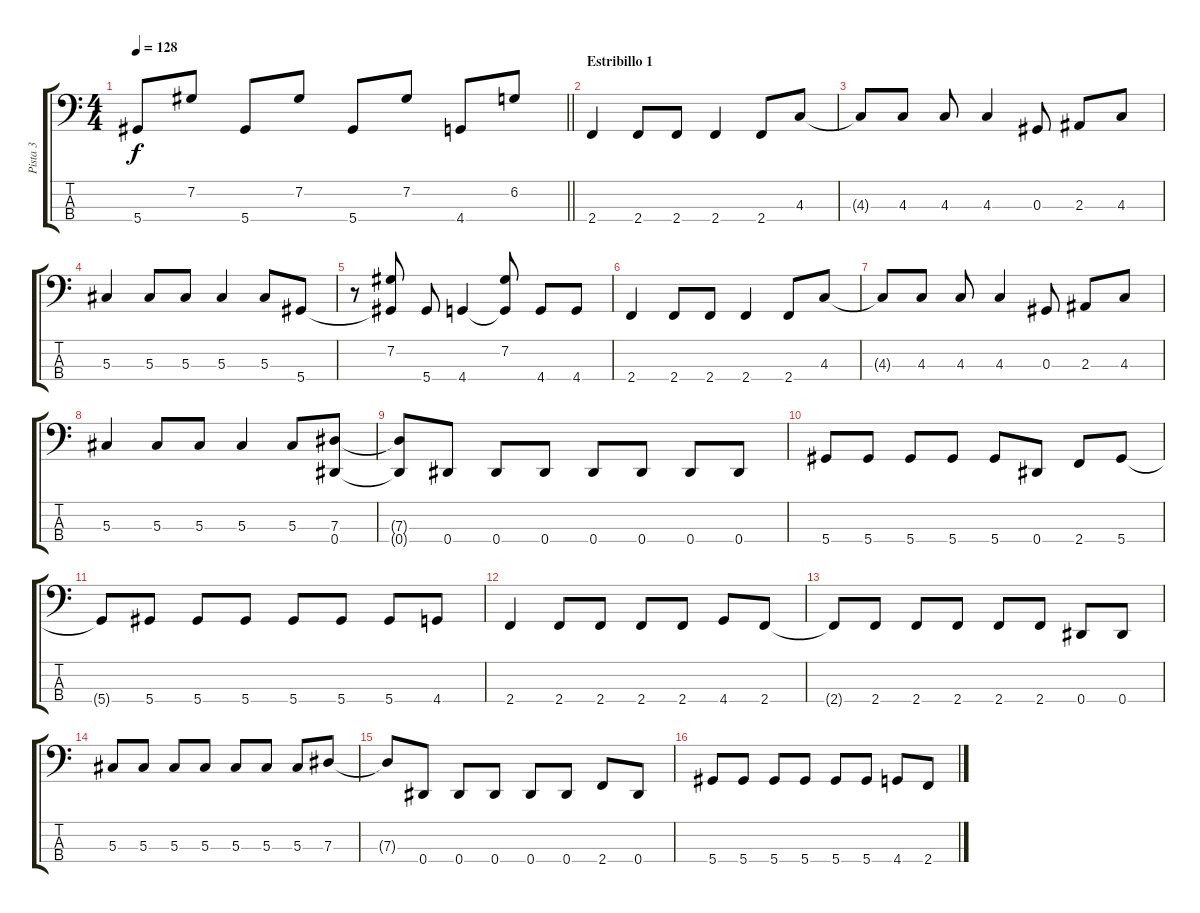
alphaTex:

\track ("Pista 3" "Pista 3") {instrument electricbasspick}
\staff {score tabs}
\tuning (Gb2 Db2 Ab1 Eb1) {hide}
\ts (4 4)
\tempo 128
\clef f4
\barLineRight lightlight
\ks c
5.4.8{dy f} 7.2.8 5.4.8 7.2.8 5.4.8{volume 16 balance 8} 7.2.8 4.4.8 6.2.8 |
\section ("" "Estribillo 1")
2.4.4 2.4.8 2.4.8 2.4.4 2.4.8 4.3.8 |
4.3{t}.8 4.3.8 4.3.8 4.3.4 0.3.8 2.3.8 4.3.8 |
5.3.4 5.3.8 5.3.8 5.3.4 5.3.8 5.4.8 |
r.8 (7.2 5.4{t}).8 5.4.8 4.4.4 (7.2 4.4{t}).8 4.4.8 4.4.8 |
2.4.4 2.4.8 2.4.8 2.4.4 2.4.8 4.3.8 |
4.3{t}.8 4.3.8 4.3.8 4.3.4 0.3.8 2.3.8 4.3.8 |
5.3.4 5.3.8 5.3.8 5.3.4 5.3.8 (7.3 0.4).8 |
(7.3{t} 0.4{t}).8 0.4.8 0.4.8 0.4.8 0.4.8 0.4.8 0.4.8 0.4.8 |
5.4.8 5.4.8 5.4.8 5.4.8 5.4.8 0.4.8 2.4.8 5.4.8 |
5.4{t}.8 5.4.8 5.4.8 5.4.8 5.4.8 5.4.8 5.4.8 4.4.8 |
2.4.4 2.4.8 2.4.8 2.4.8 2.4.8 4.4.8 2.4.8 |
2.4{t}.8 2.4.8 2.4.8 2.4.8 2.4.8 2.4.8 0.4.8 0.4.8 |
5.3.8 5.3.8 5.3.8 5.3.8 5.3.8 5.3.8 5.3.8 7.3.8 |
7.3{t}.8 0.4.8 0.4.8 0.4.8 0.4.8 0.4.8 2.4.8 0.4.8 |
5.4.8 5.4.8 5.4.8 5.4.8 5.4.8 5.4.8 4.4.8 2.4.8
